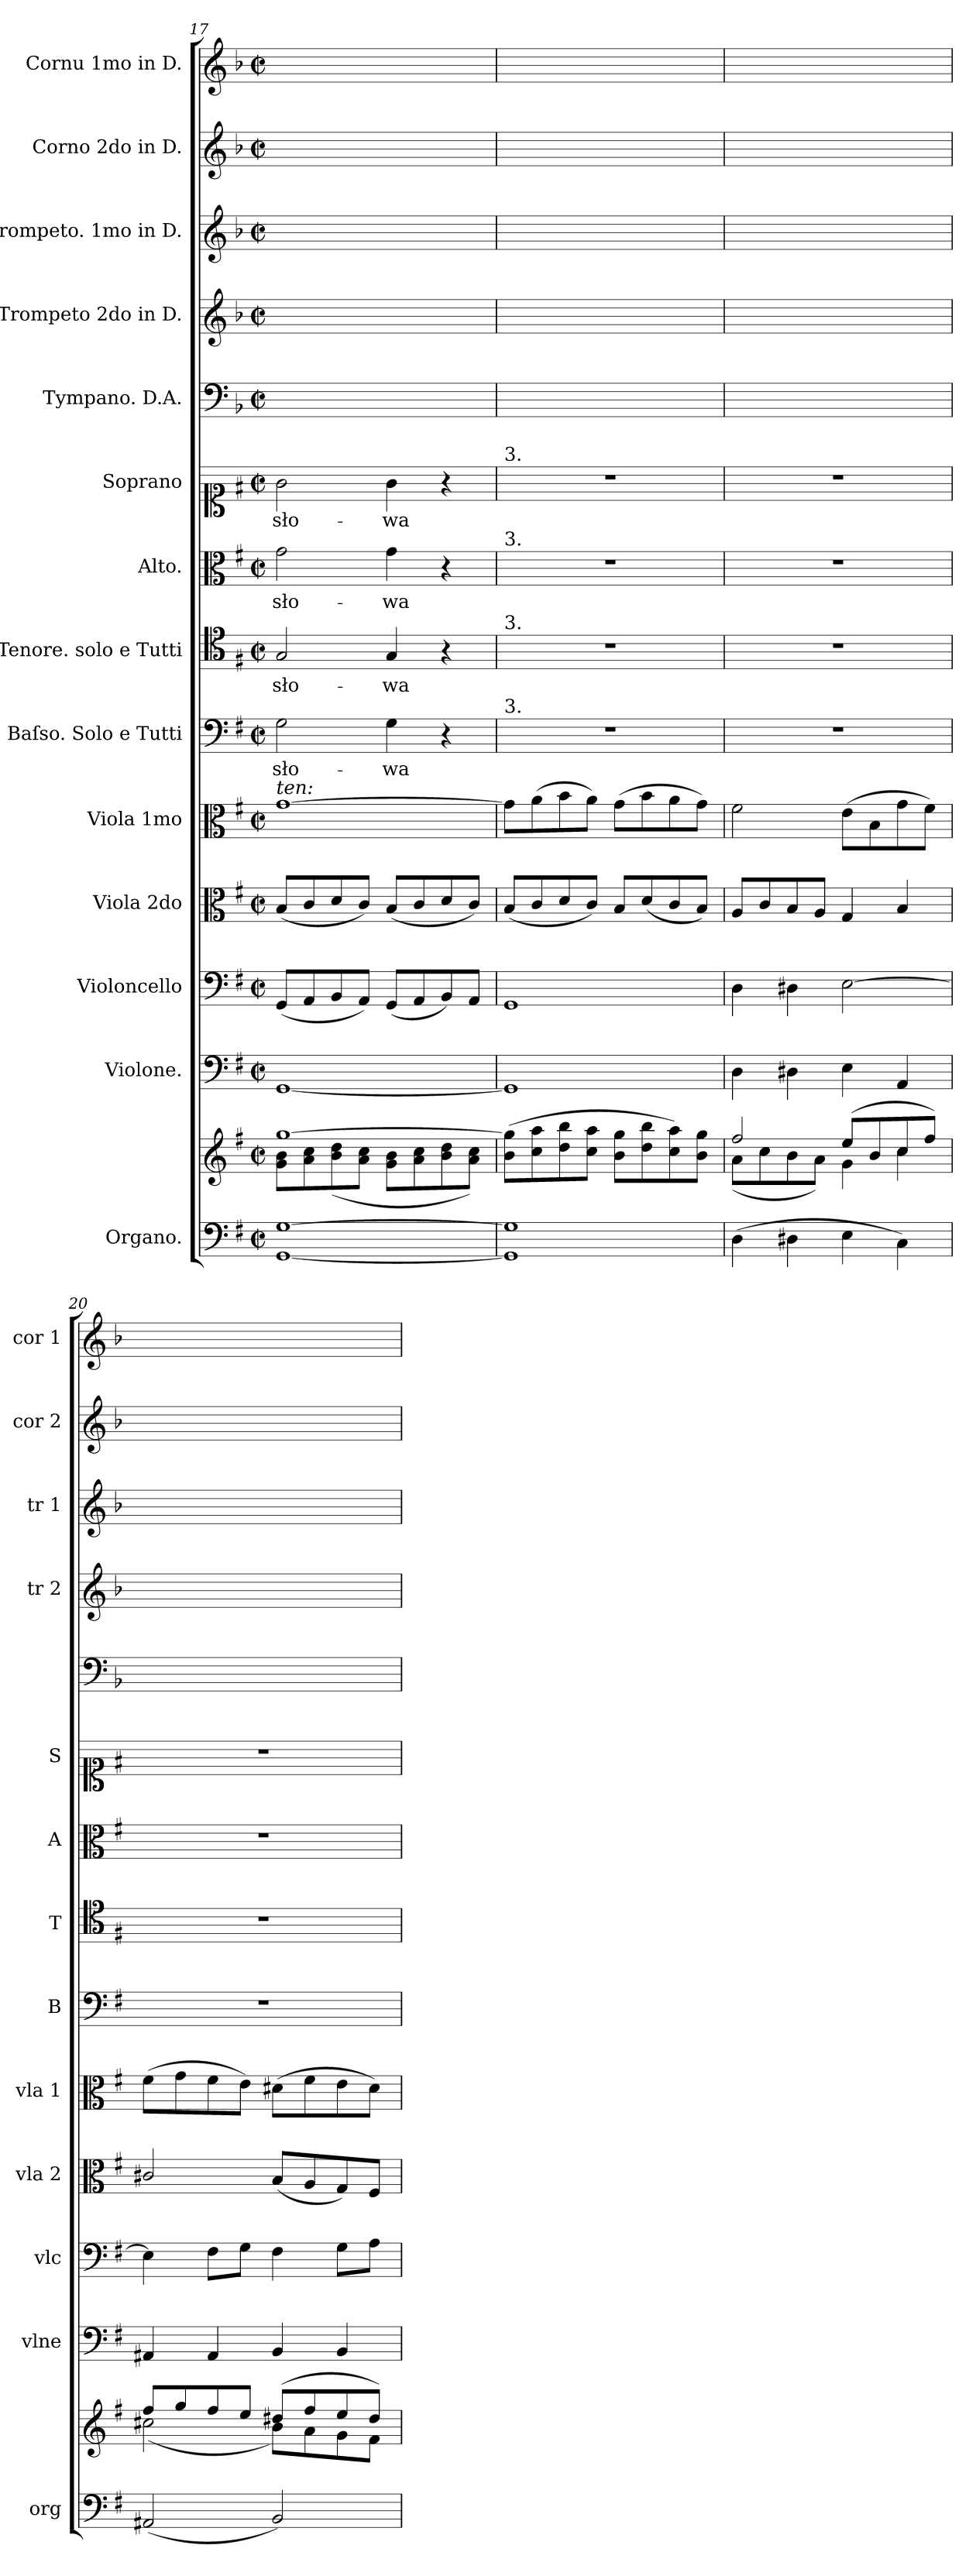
**kern	**kern	**kern	**kern	**kern	**kern	**kern	**text	**kern	**text	**kern	**text	**kern	**text	**kern	**kern	**kern	**kern	**kern
*part14	*part14	*part13	*part12	*part11	*part10	*part9	*part9	*part8	*part8	*part7	*part7	*part6	*part6	*part5	*part4	*part3	*part2	*part1
*staff15	*staff14	*staff13	*staff12	*staff11	*staff10	*staff9	*staff9	*staff8	*staff8	*staff7	*staff7	*staff6	*staff6	*staff5	*staff4	*staff3	*staff2	*staff1
*I"Organo.	*	*I"Violone.	*I"Violoncello	*I"Viola 2do	*I"Viola 1mo	*I"Baſso. Solo e Tutti	*	*I"Tenore. solo e Tutti	*	*I"Alto.	*	*I"Soprano	*	*I"Tympano. D.A.	*I"Trompeto 2do in D.	*I"Trompeto. 1mo in D.	*I"Corno 2do in D.	*I"Cornu 1mo in D.
*I'org	*	*I'vlne	*I'vlc	*I'vla 2	*I'vla 1	*I'B	*	*I'T	*	*I'A	*	*I'S	*	*	*I'tr 2	*I'tr 1	*I'cor 2	*I'cor 1
*clefF4	*clefG2	*clefF4	*clefF4	*clefC3	*clefC3	*clefF4	*	*clefC4	*	*clefC3	*	*clefC1	*	*clefF4	*clefG2	*clefG2	*clefG2	*clefG2
*	*	*	*	*	*	*	*	*	*	*	*	*	*	*ITrd-1c-2	*ITrd-1c-2	*ITrd-1c-2	*ITrd-1c-2	*ITrd-1c-2
*k[f#]	*k[f#]	*k[f#]	*k[f#]	*k[f#]	*k[f#]	*k[f#]	*	*k[f#]	*	*k[f#]	*	*k[f#]	*	*k[f#]	*k[f#]	*k[f#]	*k[f#]	*k[f#]
*G:	*G:	*G:	*G:	*G:	*G:	*G:	*	*G:	*	*G:	*	*G:	*	*G:	*G:	*G:	*G:	*G:
*M2/2	*M2/2	*M2/2	*M2/2	*M2/2	*M2/2	*M2/2	*	*M2/2	*	*M2/2	*	*M2/2	*	*M2/2	*M2/2	*M2/2	*M2/2	*M2/2
*met(c|)	*met(c|)	*met(c|)	*met(c|)	*met(c|)	*met(c|)	*met(c|)	*	*met(c|)	*	*met(c|)	*	*met(c|)	*	*met(c|)	*met(c|)	*met(c|)	*met(c|)	*met(c|)
=17	=17	=17	=17	=17	=17	=17	=17	=17	=17	=17	=17	=17	=17	=17	=17	=17	=17	=17
*	*^	*	*	*	*	*	*	*	*	*	*	*	*	*	*	*	*	*
!	!	!	!	!	!	!LO:TX:a:i:t=ten&colon;	!	!	!	!	!	!	!	!	!	!	!	!	!
[1GG/ [1G/	[1gg/	8g\ 8b\L	[1GG/	(8GG/L	(8B/L	[1g\	2G\	sło-	2G/	sło-	2g\	sło-	2g\	sło-	1ryy	1ryy	1ryy	1ryy	1ryy
.	.	8a\ 8cc\	.	8AA/	8c/	.	.	.	.	.	.	.	.	.	.	.	.	.	.
.	.	(>8b\ 8dd\	.	8BB/	8d/	.	.	.	.	.	.	.	.	.	.	.	.	.	.
.	.	8a\ 8cc\J	.	8AA/J)	8c/J)	.	.	.	.	.	.	.	.	.	.	.	.	.	.
.	.	8g\ 8b\L	.	(8GG/L	(8B/L	.	4G\	-wa	4G/	-wa	4g\	-wa	4g\	-wa	.	.	.	.	.
.	.	8a\ 8cc\	.	8AA/	8c/	.	.	.	.	.	.	.	.	.	.	.	.	.	.
.	.	8b\ 8dd\	.	8BB/)	8d/	.	4r	.	4r	.	4r	.	4r	.	.	.	.	.	.
.	.	8a\ 8cc\J)	.	8AA/J	8c/J)	.	.	.	.	.	.	.	.	.	.	.	.	.	.
=18	=18	=18	=18	=18	=18	=18	=18	=18	=18	=18	=18	=18	=18	=18	=18	=18	=18	=18	=18
!	!	!	!	!	!	!	!	!	!	!	!	!	!LO:TX:a:t=3.	!	!	!	!	!	!
!	!	!	!	!	!	!	!	!	!	!	!LO:TX:a:t=3.	!	!	!	!	!	!	!	!
!	!	!	!	!	!	!	!	!	!LO:TX:a:t=3.	!	!	!	!	!	!	!	!	!	!
!	!	!	!	!	!	!	!LO:TX:a:t=3.	!	!	!	!	!	!	!	!	!	!	!	!
*	*v	*v	*	*	*	*	*	*	*	*	*	*	*	*	*	*	*	*	*
1GG]/ 1G]/	(8b\ 8gg]\L	1GG/]	1GG/	(8B/L	8g\L]	1r	.	1r	.	1r	.	1r	.	1ryy	1ryy	1ryy	1ryy	1ryy
.	8cc\ 8aa\	.	.	8c/	(8a\	.	.	.	.	.	.	.	.	.	.	.	.	.
.	8dd\ 8bb\	.	.	8d/	8b\	.	.	.	.	.	.	.	.	.	.	.	.	.
.	8cc\ 8aa\J	.	.	8c/J)	8a\J)	.	.	.	.	.	.	.	.	.	.	.	.	.
.	8b\ 8gg\L	.	.	8B/L	(8g\L	.	.	.	.	.	.	.	.	.	.	.	.	.
.	8dd\ 8bb\	.	.	(8d/	8b\	.	.	.	.	.	.	.	.	.	.	.	.	.
.	8cc\ 8aa\)	.	.	8c/	8a\	.	.	.	.	.	.	.	.	.	.	.	.	.
.	8b\ 8gg\J	.	.	8B/J)	8g\J)	.	.	.	.	.	.	.	.	.	.	.	.	.
=19	=19	=19	=19	=19	=19	=19	=19	=19	=19	=19	=19	=19	=19	=19	=19	=19	=19	=19
*	*^	*	*	*	*	*	*	*	*	*	*	*	*	*	*	*	*	*
(4D\	2ff#/	(>8a\L	4D\	4D\	8A/L	2f#\	1r	.	1r	.	1r	.	1r	.	1ryy	1ryy	1ryy	1ryy	1ryy
.	.	8cc\	.	.	8c/	.	.	.	.	.	.	.	.	.	.	.	.	.	.
4D#X\	.	8b\	4D#X\	4D#X\	8B/	.	.	.	.	.	.	.	.	.	.	.	.	.	.
.	.	8a\J)	.	.	8A/J	.	.	.	.	.	.	.	.	.	.	.	.	.	.
4E\	(8ee/L	4g\	4E\	[2E\	4G/	(8e\L	.	.	.	.	.	.	.	.	.	.	.	.	.
.	8b/	.	.	.	.	8B\	.	.	.	.	.	.	.	.	.	.	.	.	.
4C\)	8cc/	4cc\	4AA/	.	4B/	8g\	.	.	.	.	.	.	.	.	.	.	.	.	.
.	8ff#/J)	.	.	.	.	8f#\J)	.	.	.	.	.	.	.	.	.	.	.	.	.
=20	=20	=20	=20	=20	=20	=20	=20	=20	=20	=20	=20	=20	=20	=20	=20	=20	=20	=20	=20
(2AA#X/	8ff#/L	(2cc#X\	4AA#X/	4E\]	2c#X/	(8f#\L	1r	.	1r	.	1r	.	1r	.	1ryy	1ryy	1ryy	1ryy	1ryy
.	8gg/	.	.	.	.	8g\	.	.	.	.	.	.	.	.	.	.	.	.	.
.	8ff#/	.	4AA#/	8F#\L	.	8f#\	.	.	.	.	.	.	.	.	.	.	.	.	.
.	8ee/J	.	.	8G\J	.	8e\J)	.	.	.	.	.	.	.	.	.	.	.	.	.
2BB/)	(8dd#X/L	8b\L)	4BB/	4F#\	(8B/L	(8d#X\L	.	.	.	.	.	.	.	.	.	.	.	.	.
.	8ff#/	8a\	.	.	8A/	8f#\	.	.	.	.	.	.	.	.	.	.	.	.	.
.	8ee/	8g\	4BB/	8G\L	8G/)	8e\	.	.	.	.	.	.	.	.	.	.	.	.	.
.	8dd#/J)	8f#\J	.	8A\J	8F#/J	8d#\J)	.	.	.	.	.	.	.	.	.	.	.	.	.
*	*v	*v	*	*	*	*	*	*	*	*	*	*	*	*	*	*	*	*	*
=	=	=	=	=	=	=	=	=	=	=	=	=	=	=	=	=	=	=
*-	*-	*-	*-	*-	*-	*-	*-	*-	*-	*-	*-	*-	*-	*-	*-	*-	*-	*-
